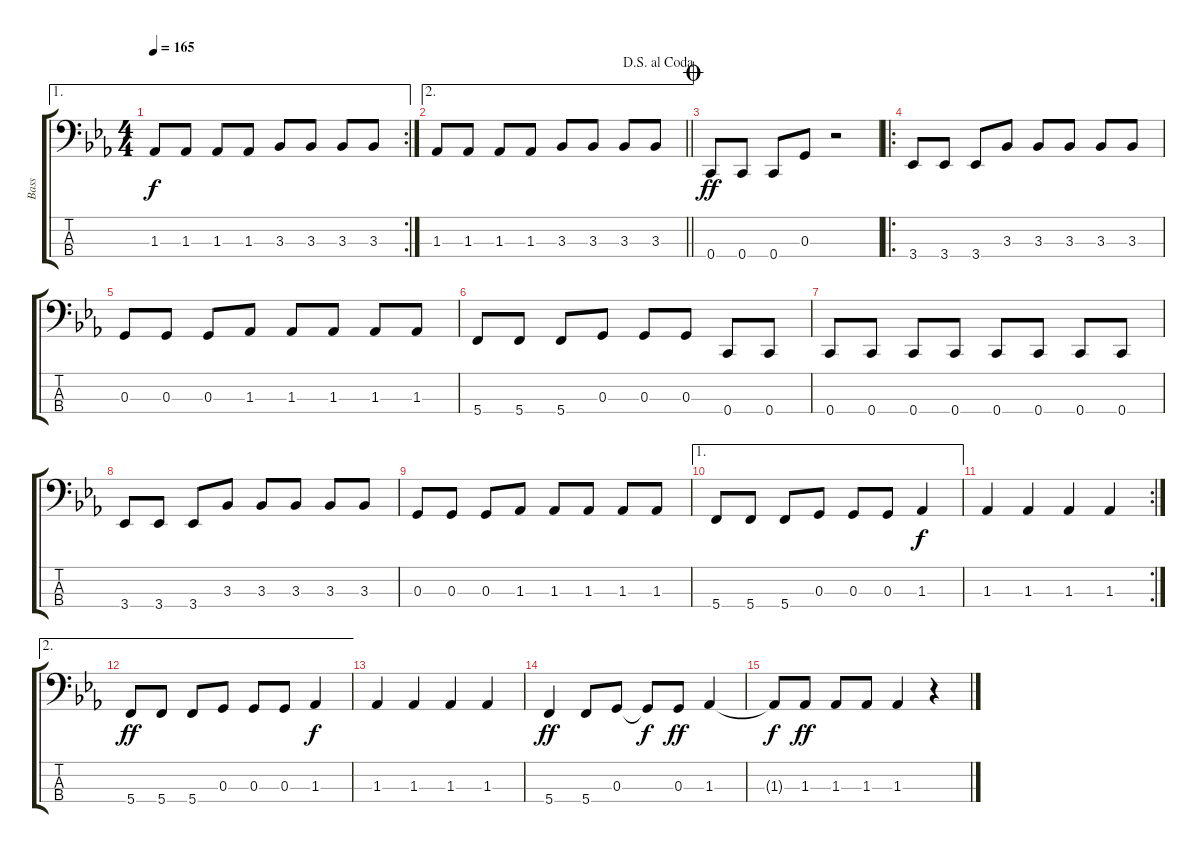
\track ("Bass" "Bass") {instrument electricbassfinger}
\staff {score tabs}
\tuning (F2 C2 G1 C1) {hide}
\ae 1
\rc 2
\ts (4 4)
\tempo 165
\clef f4
\ks cminor
1.3.8{dy f} 1.3.8 1.3.8 1.3.8 3.3.8 3.3.8 3.3.8 3.3.8 |
\ae 2
\jump dalsegnoalcoda
\barLineRight lightlight
1.3.8 1.3.8 1.3.8 1.3.8 3.3.8 3.3.8 3.3.8 3.3.8 |
\jump coda
0.4.8{dy ff} 0.4.8 0.4.8 0.3.8 r.2 |
\ro
3.4.8 3.4.8 3.4.8 3.3.8 3.3.8 3.3.8 3.3.8 3.3.8 |
0.3.8 0.3.8 0.3.8 1.3.8 1.3.8 1.3.8 1.3.8 1.3.8 |
5.4.8 5.4.8 5.4.8 0.3.8 0.3.8 0.3.8 0.4.8 0.4.8 |
0.4.8 0.4.8 0.4.8 0.4.8 0.4.8 0.4.8 0.4.8 0.4.8 |
3.4.8 3.4.8 3.4.8 3.3.8 3.3.8 3.3.8 3.3.8 3.3.8 |
0.3.8 0.3.8 0.3.8 1.3.8 1.3.8 1.3.8 1.3.8 1.3.8 |
\ae 1
5.4.8 5.4.8 5.4.8 0.3.8 0.3.8 0.3.8 1.3.4{dy f} |
\rc 2
1.3.4 1.3.4 1.3.4 1.3.4 |
\ae 2
5.4.8{dy ff} 5.4.8 5.4.8 0.3.8 0.3.8 0.3.8 1.3.4{dy f} |
1.3.4 1.3.4 1.3.4 1.3.4 |
5.4.4{dy ff} 5.4.8 0.3.8 0.3{t}.8{dy f} 0.3.8{dy ff} 1.3.4 |
1.3{t}.8{dy f} 1.3.8{dy ff} 1.3.8 1.3.8 1.3.4 r.4
